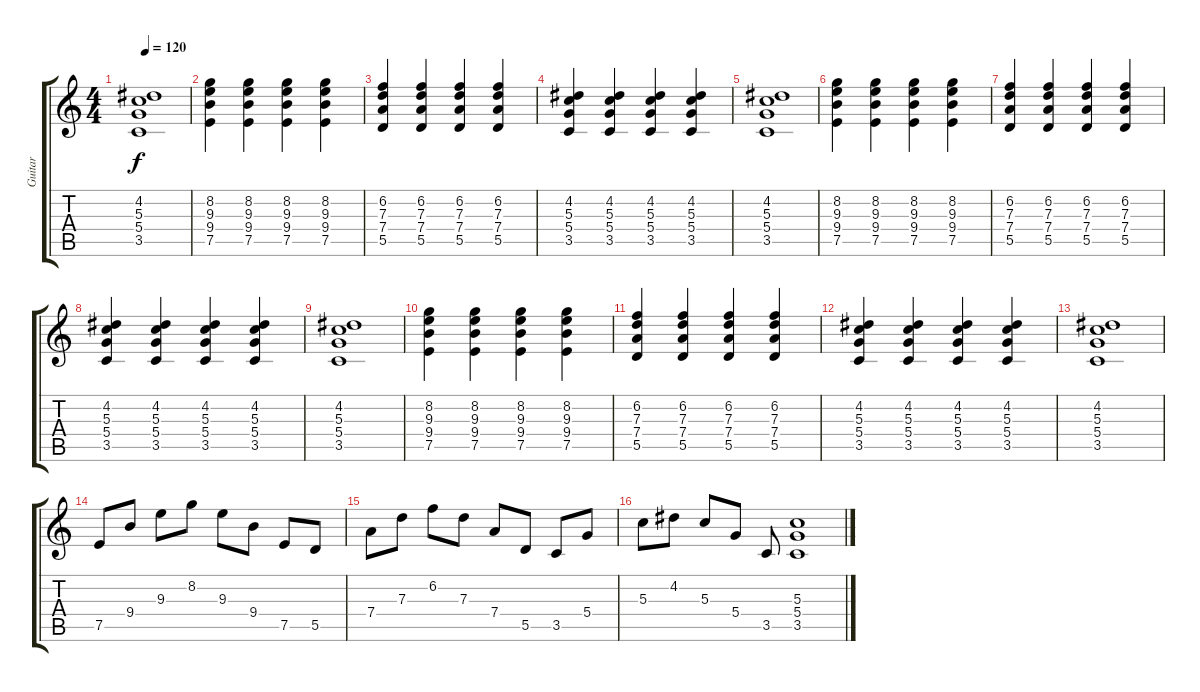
\track ("Guitar" "Guitar") {instrument acousticguitarsteel}
\staff {score tabs}
\tuning (E4 B3 G3 D3 A2 E2) {hide}
\ts (4 4)
\tempo 120
\clef g2
\ks c
(4.2 5.3 5.4 3.5).1{dy f} |
(8.2 9.3 9.4 7.5).4 (8.2 9.3 9.4 7.5).4 (8.2 9.3 9.4 7.5).4 (8.2 9.3 9.4 7.5).4 |
(6.2 7.3 7.4 5.5).4 (6.2 7.3 7.4 5.5).4 (6.2 7.3 7.4 5.5).4 (6.2 7.3 7.4 5.5).4 |
(4.2 5.3 5.4 3.5).4 (4.2 5.3 5.4 3.5).4 (4.2 5.3 5.4 3.5).4 (4.2 5.3 5.4 3.5).4 |
(4.2 5.3 5.4 3.5).1 |
(8.2 9.3 9.4 7.5).4 (8.2 9.3 9.4 7.5).4 (8.2 9.3 9.4 7.5).4 (8.2 9.3 9.4 7.5).4 |
(6.2 7.3 7.4 5.5).4 (6.2 7.3 7.4 5.5).4 (6.2 7.3 7.4 5.5).4 (6.2 7.3 7.4 5.5).4 |
(4.2 5.3 5.4 3.5).4 (4.2 5.3 5.4 3.5).4 (4.2 5.3 5.4 3.5).4 (4.2 5.3 5.4 3.5).4 |
(4.2 5.3 5.4 3.5).1 |
(8.2 9.3 9.4 7.5).4 (8.2 9.3 9.4 7.5).4 (8.2 9.3 9.4 7.5).4 (8.2 9.3 9.4 7.5).4 |
(6.2 7.3 7.4 5.5).4 (6.2 7.3 7.4 5.5).4 (6.2 7.3 7.4 5.5).4 (6.2 7.3 7.4 5.5).4 |
(4.2 5.3 5.4 3.5).4 (4.2 5.3 5.4 3.5).4 (4.2 5.3 5.4 3.5).4 (4.2 5.3 5.4 3.5).4 |
(4.2 5.3 5.4 3.5).1 |
7.5.8 9.4.8 9.3.8 8.2.8 9.3.8 9.4.8 7.5.8 5.5.8 |
7.4.8 7.3.8 6.2.8 7.3.8 7.4.8 5.5.8 3.5.8 5.4.8 |
5.3.8 4.2.8 5.3.8 5.4.8 3.5.8 (5.3 5.4 3.5).1{txt "         "}
